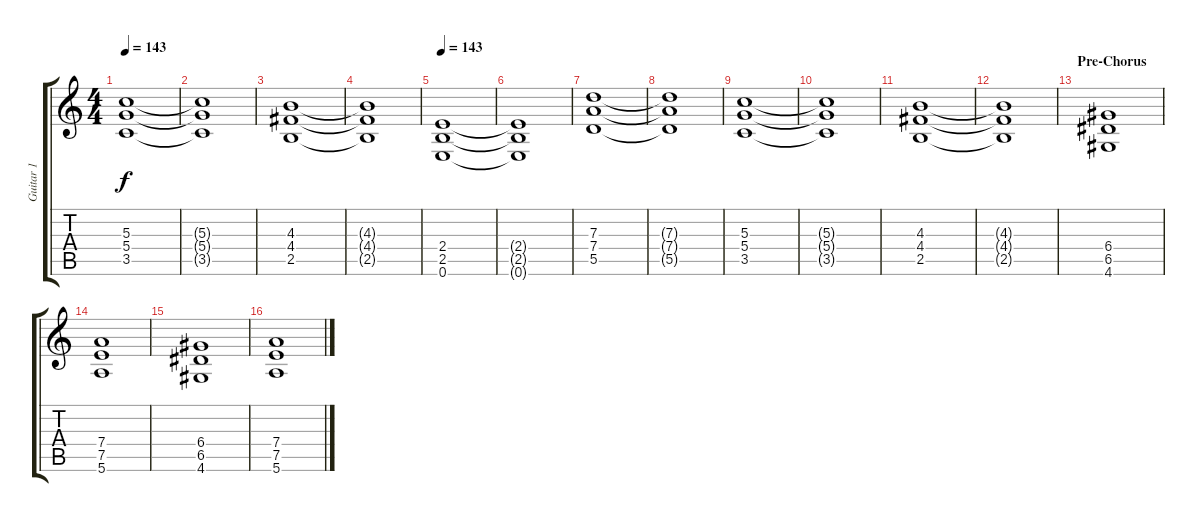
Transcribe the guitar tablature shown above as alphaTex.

\track ("Guitar 1 " "Guitar 1 ") {instrument distortionguitar}
\staff {score tabs}
\tuning (E4 B3 G3 D3 A2 E2) {hide}
\ts (4 4)
\tempo 143
\clef g2
\ks c
(5.3 5.4 3.5).1{dy f} |
(5.3{t} 5.4{t} 3.5{t}).1 |
(4.3 4.4 2.5).1 |
(4.3{t} 4.4{t} 2.5{t}).1 |
\tempo 143
(2.4 2.5 0.6).1 |
(2.4{t} 2.5{t} 0.6{t}).1 |
(7.3 7.4 5.5).1 |
(7.3{t} 7.4{t} 5.5{t}).1 |
(5.3 5.4 3.5).1 |
(5.3{t} 5.4{t} 3.5{t}).1 |
(4.3 4.4 2.5).1 |
(4.3{t} 4.4{t} 2.5{t}).1 |
\section ("" "Pre-Chorus")
(6.4 6.5 4.6).1 |
(7.4 7.5 5.6).1 |
(6.4 6.5 4.6).1 |
(7.4 7.5 5.6).1
